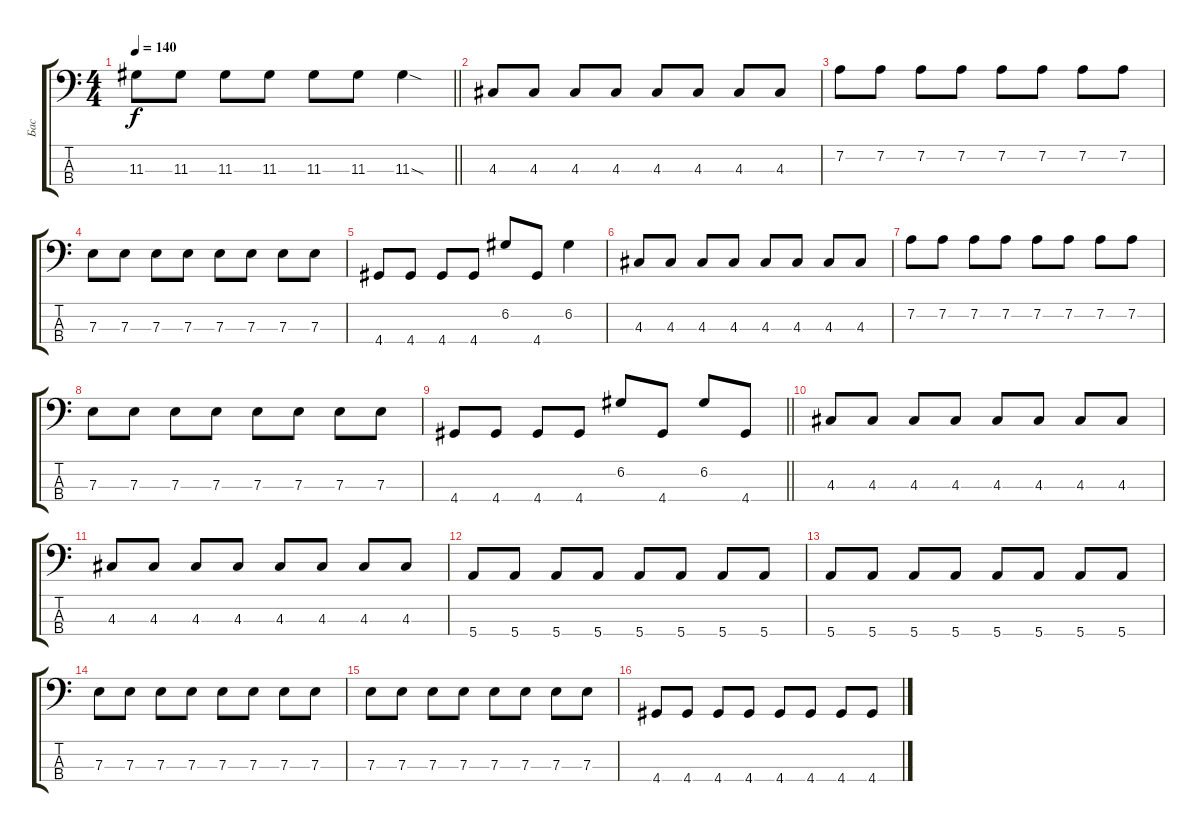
\track ("Бас" "Бас") {instrument electricbassfinger}
\staff {score tabs}
\tuning (G2 D2 A1 E1) {hide}
\ts (4 4)
\tempo 140
\clef f4
\barLineRight lightlight
\ks c
11.3{t}.8{dy f} 11.3.8 11.3.8 11.3.8 11.3.8 11.3.8 11.3{sod}.4 |
4.3.8 4.3.8 4.3.8 4.3.8 4.3.8 4.3.8 4.3.8 4.3.8 |
7.2.8 7.2.8 7.2.8 7.2.8 7.2.8 7.2.8 7.2.8 7.2.8 |
7.3.8 7.3.8 7.3.8 7.3.8 7.3.8 7.3.8 7.3.8 7.3.8 |
4.4.8 4.4.8 4.4.8 4.4.8 6.2.8 4.4.8 6.2.4 |
4.3.8 4.3.8 4.3.8 4.3.8 4.3.8 4.3.8 4.3.8 4.3.8 |
7.2.8 7.2.8 7.2.8 7.2.8 7.2.8 7.2.8 7.2.8 7.2.8 |
7.3.8 7.3.8 7.3.8 7.3.8 7.3.8 7.3.8 7.3.8 7.3.8 |
\barLineRight lightlight
4.4.8 4.4.8 4.4.8 4.4.8 6.2.8 4.4.8 6.2.8 4.4.8 |
4.3.8 4.3.8 4.3.8 4.3.8 4.3.8 4.3.8 4.3.8 4.3.8 |
4.3.8 4.3.8 4.3.8 4.3.8 4.3.8 4.3.8 4.3.8 4.3.8 |
5.4.8 5.4.8 5.4.8 5.4.8 5.4.8 5.4.8 5.4.8 5.4.8 |
5.4.8 5.4.8 5.4.8 5.4.8 5.4.8 5.4.8 5.4.8 5.4.8 |
7.3.8 7.3.8 7.3.8 7.3.8 7.3.8 7.3.8 7.3.8 7.3.8 |
7.3.8 7.3.8 7.3.8 7.3.8 7.3.8 7.3.8 7.3.8 7.3.8 |
4.4.8 4.4.8 4.4.8 4.4.8 4.4.8 4.4.8 4.4.8 4.4.8
